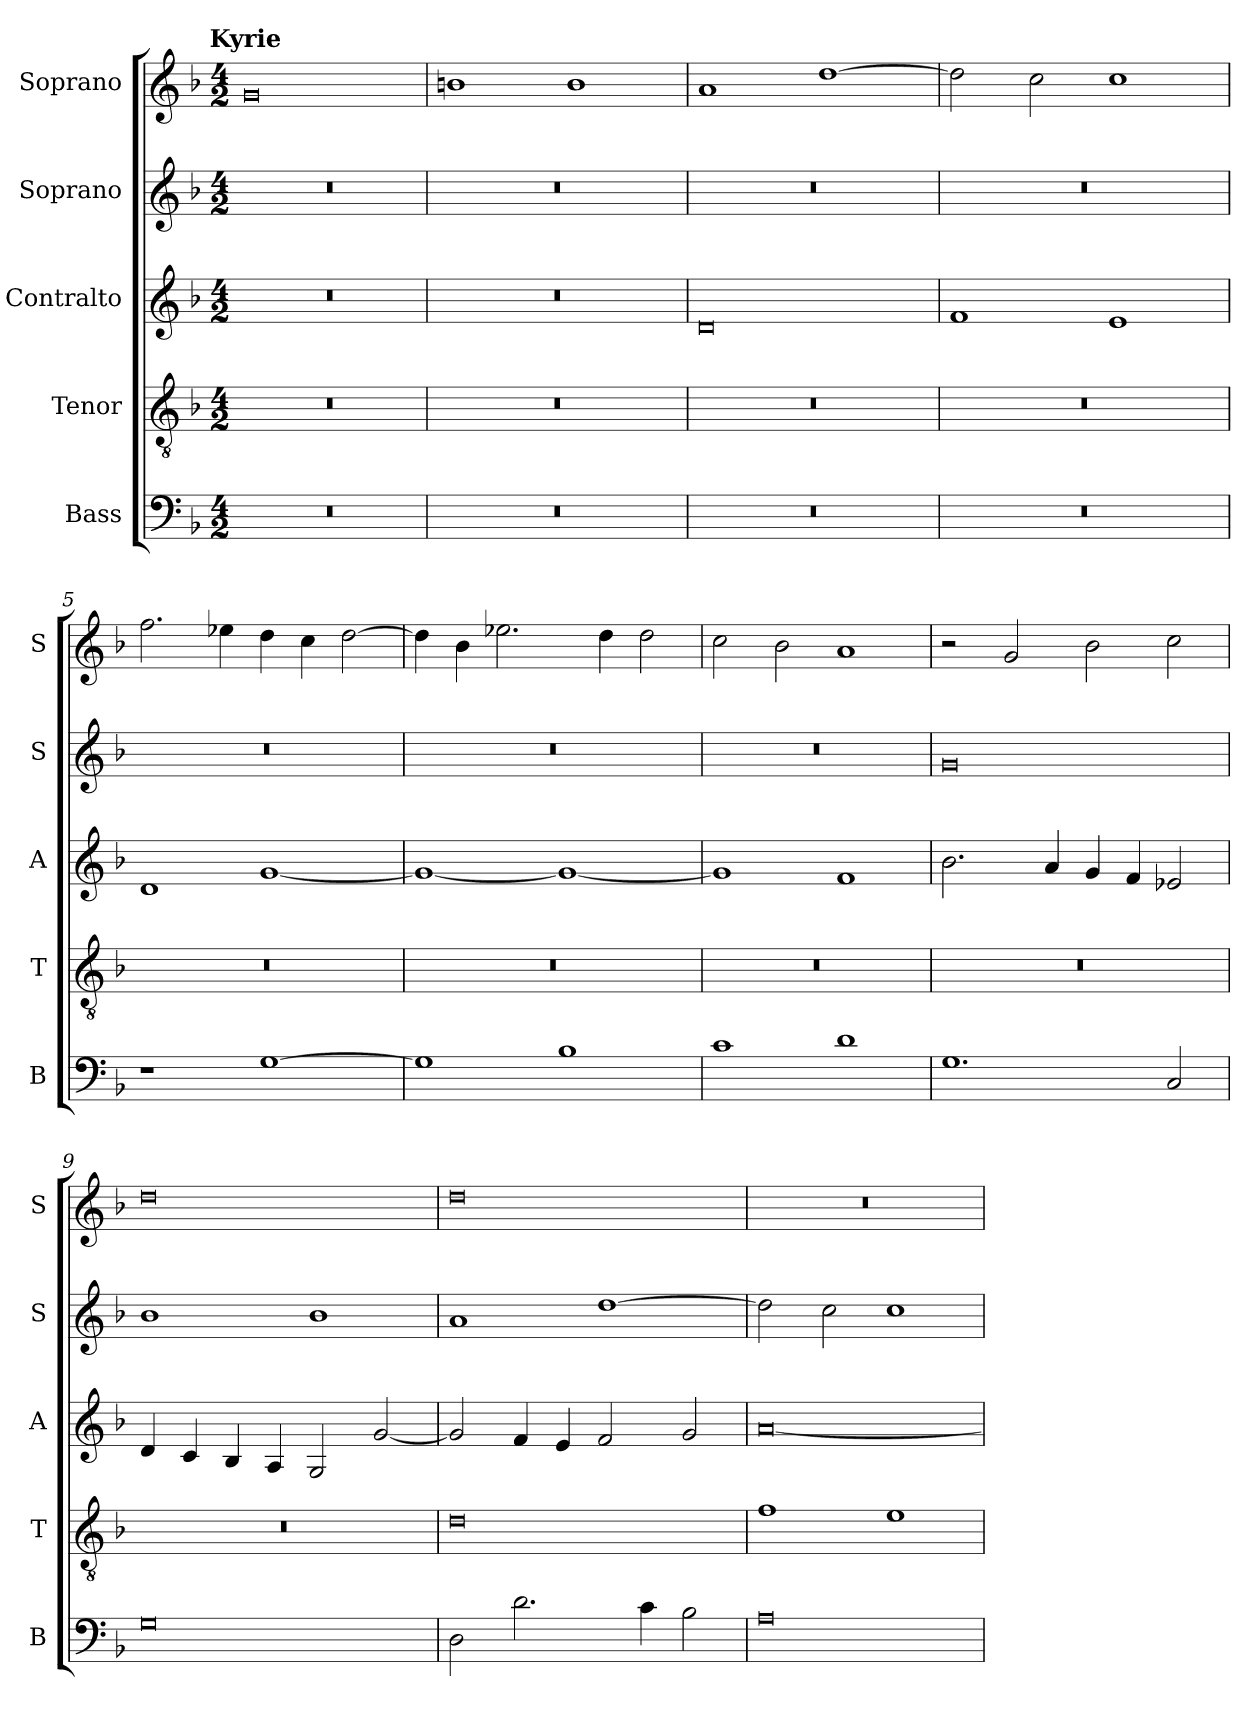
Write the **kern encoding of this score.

**kern	**kern	**kern	**kern	**kern
*part5	*part4	*part3	*part2	*part1
*staff5	*staff4	*staff3	*staff2	*staff1
*I"Bass	*I"Tenor	*I"Contralto	*I"Soprano	*I"Soprano
*I'B	*I'T	*I'A	*I'S	*I'S
*clefF4	*clefGv2	*clefG2	*clefG2	*clefG2
*k[b-]	*k[b-]	*k[b-]	*k[b-]	*k[b-]
*G:dor	*G:dor	*G:dor	*G:dor	*G:dor
!!LO:TX:omd:t=Kyrie
*M4/2	*M4/2	*M4/2	*M4/2	*M4/2
=1	=1	=1	=1	=1
0r	0r	0r	0r	0g
=2	=2	=2	=2	=2
0r	0r	0r	0r	1bn
.	.	.	.	1b
=3	=3	=3	=3	=3
0r	0r	0d	0r	1a
.	.	.	.	[1dd
=4	=4	=4	=4	=4
0r	0r	1f	0r	2dd]
.	.	.	.	2cc
.	.	1e	.	1cc
=5	=5	=5	=5	=5
1r	0r	1d	0r	2.ff
.	.	.	.	4ee-X
[1G	.	[1g	.	4dd
.	.	.	.	4cc
.	.	.	.	[2dd
=6	=6	=6	=6	=6
1G]	0r	1g_	0r	4dd]
.	.	.	.	4b-
.	.	.	.	2.ee-X
1B-	.	1g_	.	.
.	.	.	.	4dd
.	.	.	.	2dd
=7	=7	=7	=7	=7
1c	0r	1g]	0r	2cc
.	.	.	.	2b-
1d	.	1f	.	1a
=8	=8	=8	=8	=8
1.G	0r	2.b-	0g	2r
.	.	.	.	2g
.	.	4a	.	.
.	.	4g	.	2b-
.	.	4f	.	.
2C	.	2e-X	.	2cc
=9	=9	=9	=9	=9
0G	0r	4d	1b-	0dd
.	.	4c	.	.
.	.	4B-	.	.
.	.	4A	.	.
.	.	2G	1b-	.
.	.	[2g	.	.
=10	=10	=10	=10	=10
2D	0d	2g]	1a	0dd
2.d	.	4f	.	.
.	.	4e	.	.
.	.	2f	[1dd	.
4c	.	.	.	.
2B-	.	2g	.	.
=11	=11	=11	=11	=11
0A	1f	[0a	2dd]	0r
.	.	.	2cc	.
.	1e	.	1cc	.
=	=	=	=	=
*-	*-	*-	*-	*-
